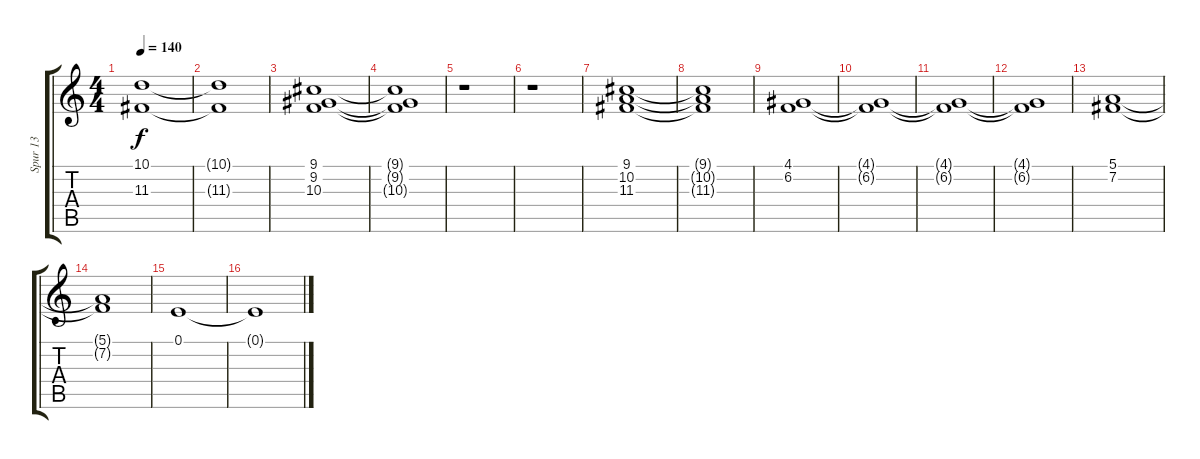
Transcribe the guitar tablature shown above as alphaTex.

\track ("Spur 13" "Spur 13") {instrument stringensemble1}
\staff {score tabs}
\tuning (E4 B3 G3 D3 A2 E2) {hide}
\ts (4 4)
\tempo 140
\clef g2
\ks c
(10.1 11.3).1{dy f} |
(10.1{t} 11.3{t}).1 |
(9.1 9.2 10.3).1 |
(9.1{t} 9.2{t} 10.3{t}).1 |
r.1 |
r.1 |
(9.1 10.2 11.3).1 |
(9.1{t} 10.2{t} 11.3{t}).1 |
(4.1 6.2).1 |
(4.1{t} 6.2{t}).1 |
(4.1{t} 6.2{t}).1 |
(4.1{t} 6.2{t}).1 |
(5.1 7.2).1 |
(5.1{t} 7.2{t}).1 |
0.1.1 |
0.1{t}.1
